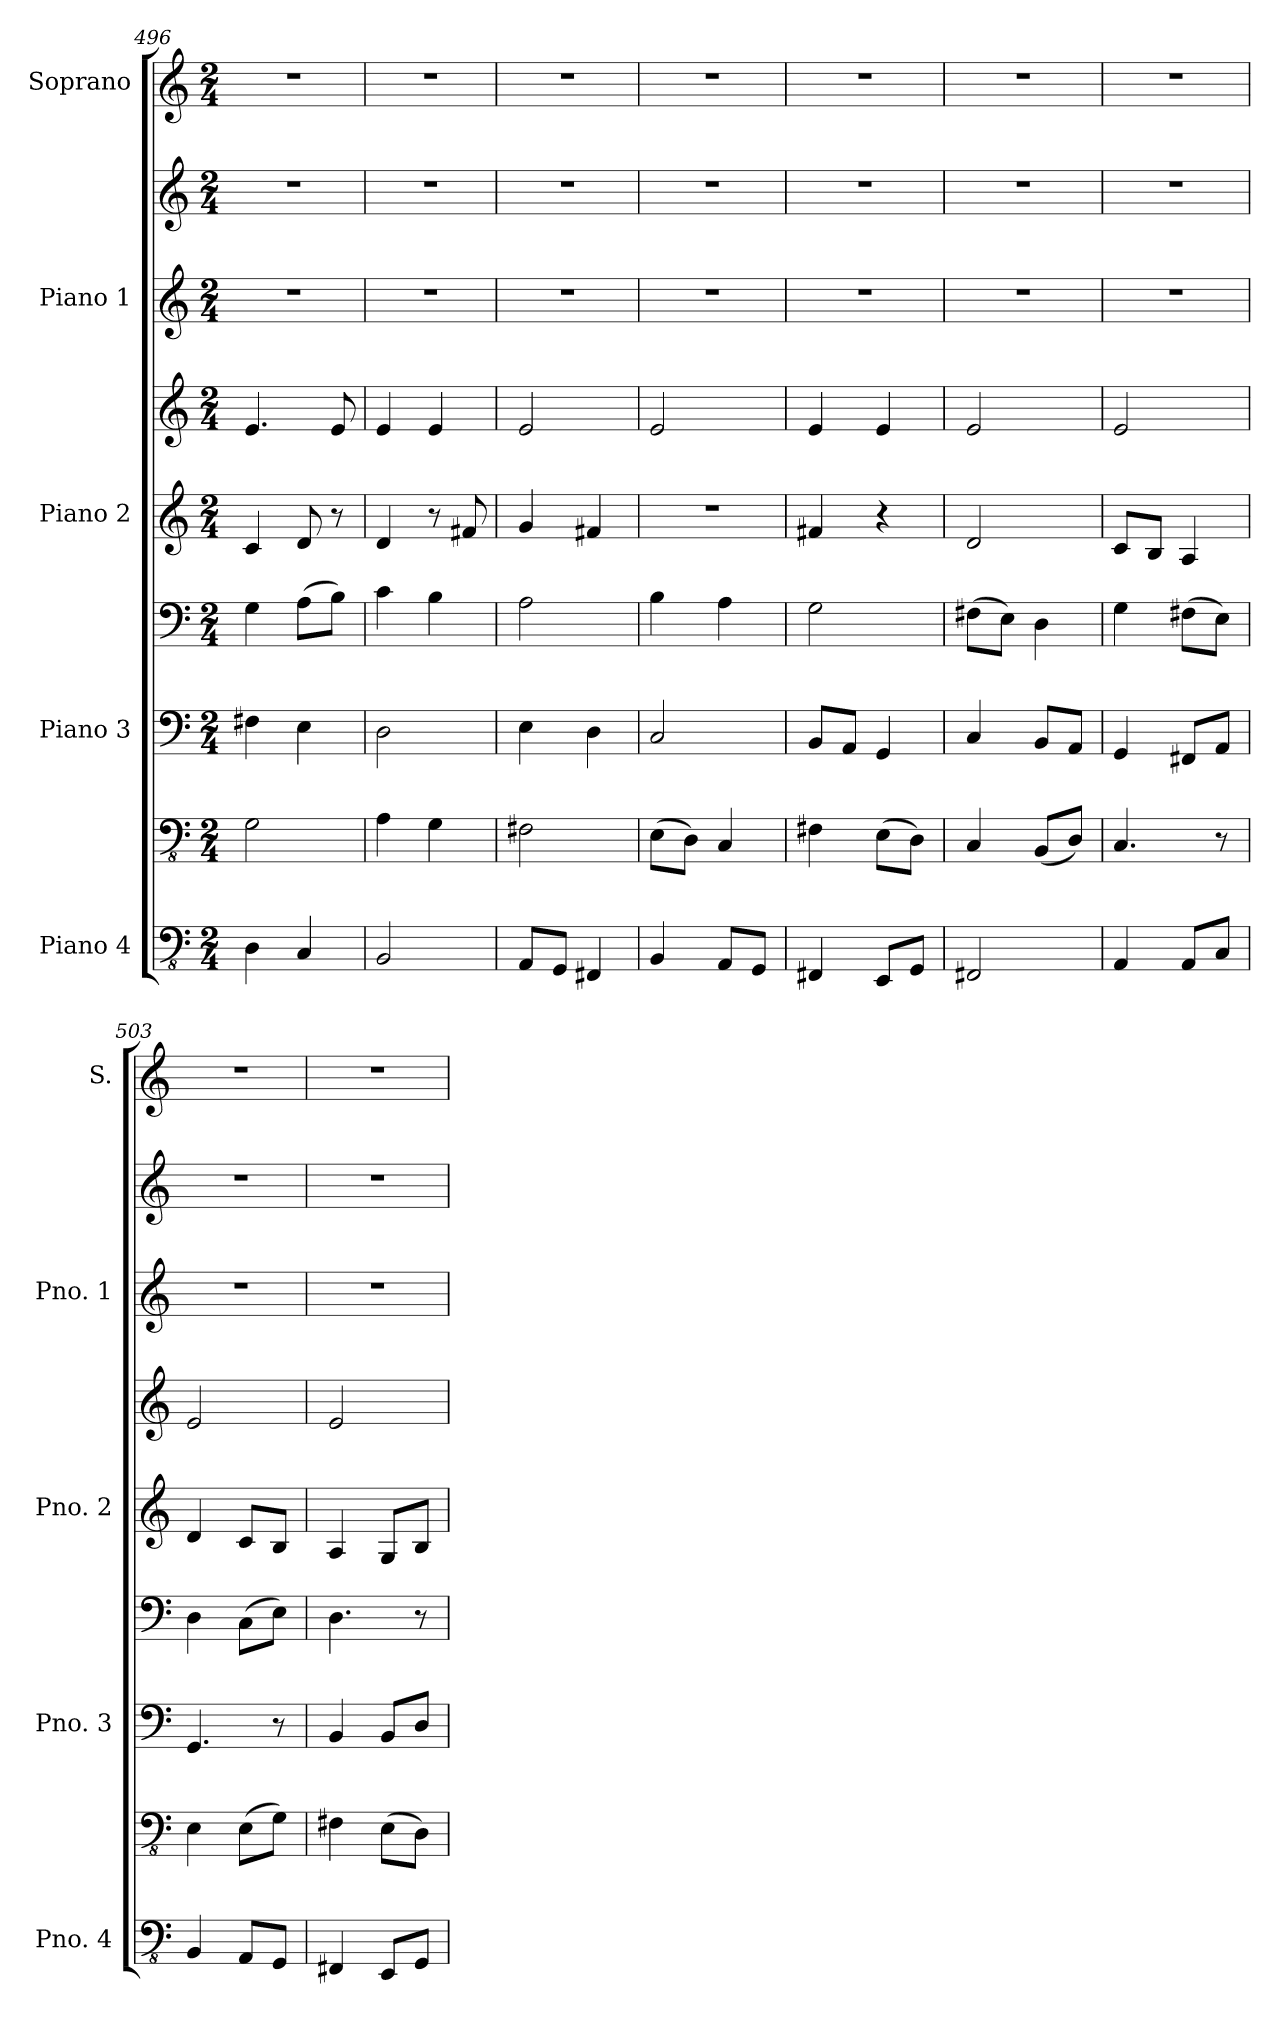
**kern	**kern	**kern	**kern	**kern	**kern	**kern	**kern	**kern
*part5	*part5	*part4	*part4	*part3	*part3	*part2	*part2	*part1
*staff9	*staff8	*staff7	*staff6	*staff5	*staff4	*staff3	*staff2	*staff1
*I"Piano 4	*	*I"Piano 3	*	*I"Piano 2	*	*I"Piano 1	*	*I"Soprano
*I'Pno. 4	*	*I'Pno. 3	*	*I'Pno. 2	*	*I'Pno. 1	*	*I'S.
*clefFv4	*clefFv4	*clefF4	*clefF4	*clefG2	*clefG2	*clefG2	*clefG2	*clefG2
*k[]	*k[]	*k[]	*k[]	*k[]	*k[]	*k[]	*k[]	*k[]
*M2/4	*M2/4	*M2/4	*M2/4	*M2/4	*M2/4	*M2/4	*M2/4	*M2/4
=496	=496	=496	=496	=496	=496	=496	=496	=496
4DD\	2GG\	4F#X\	4G\	4c/	4.e/	2r	2r	2r
4CC/	.	4E\	(>8A\L	8d/	.	.	.	.
.	.	.	8B\J)	8r	8e/	.	.	.
=497	=497	=497	=497	=497	=497	=497	=497	=497
2BBB/	4AA\	2D\	4c\	4d/	4e/	2r	2r	2r
.	4GG\	.	4B\	8r	4e/	.	.	.
.	.	.	.	8f#X/	.	.	.	.
=498	=498	=498	=498	=498	=498	=498	=498	=498
8AAA/L	2FF#X\	4E\	2A\	4g/	2e/	2r	2r	2r
8GGG/J	.	.	.	.	.	.	.	.
4FFF#X/	.	4D\	.	4f#X/	.	.	.	.
=499	=499	=499	=499	=499	=499	=499	=499	=499
4BBB/	(>8EE\L	2C/	4B\	2r	2e/	2r	2r	2r
.	8DD\J)	.	.	.	.	.	.	.
8AAA/L	4CC/	.	4A\	.	.	.	.	.
8GGG/J	.	.	.	.	.	.	.	.
=500	=500	=500	=500	=500	=500	=500	=500	=500
4FFF#X/	4FF#X\	8BB/L	2G\	4f#X/	4e/	2r	2r	2r
.	.	8AA/J	.	.	.	.	.	.
8EEE/L	(>8EE\L	4GG/	.	4r	4e/	.	.	.
8GGG/J	8DD\J)	.	.	.	.	.	.	.
!!LO:PB:g=z
=501	=501	=501	=501	=501	=501	=501	=501	=501
2FFF#X/	4CC/	4C/	(>8F#X\L	2d/	2e/	2r	2r	2r
.	.	.	8E\J)	.	.	.	.	.
.	(<8BBB/L	8BB/L	4D\	.	.	.	.	.
.	8DD/J)	8AA/J	.	.	.	.	.	.
=502	=502	=502	=502	=502	=502	=502	=502	=502
4AAA/	4.CC/	4GG/	4G\	8c/L	2e/	2r	2r	2r
.	.	.	.	8B/J	.	.	.	.
8AAA/L	.	8FF#X/L	(>8F#X\L	4A/	.	.	.	.
8CC/J	8r	8AA/J	8E\J)	.	.	.	.	.
=503	=503	=503	=503	=503	=503	=503	=503	=503
4BBB/	4EE\	4.GG/	4D\	4d/	2e/	2r	2r	2r
8AAA/L	(>8EE\L	.	(>8C\L	8c/L	.	.	.	.
8GGG/J	8GG\J)	8r	8E\J)	8B/J	.	.	.	.
=504	=504	=504	=504	=504	=504	=504	=504	=504
4FFF#X/	4FF#X\	4BB/	4.D\	4A/	2e/	2r	2r	2r
8EEE/L	(>8EE\L	8BB/L	.	8G/L	.	.	.	.
8GGG/J	8DD\J)	8D/J	8r	8B/J	.	.	.	.
=	=	=	=	=	=	=	=	=
*-	*-	*-	*-	*-	*-	*-	*-	*-
